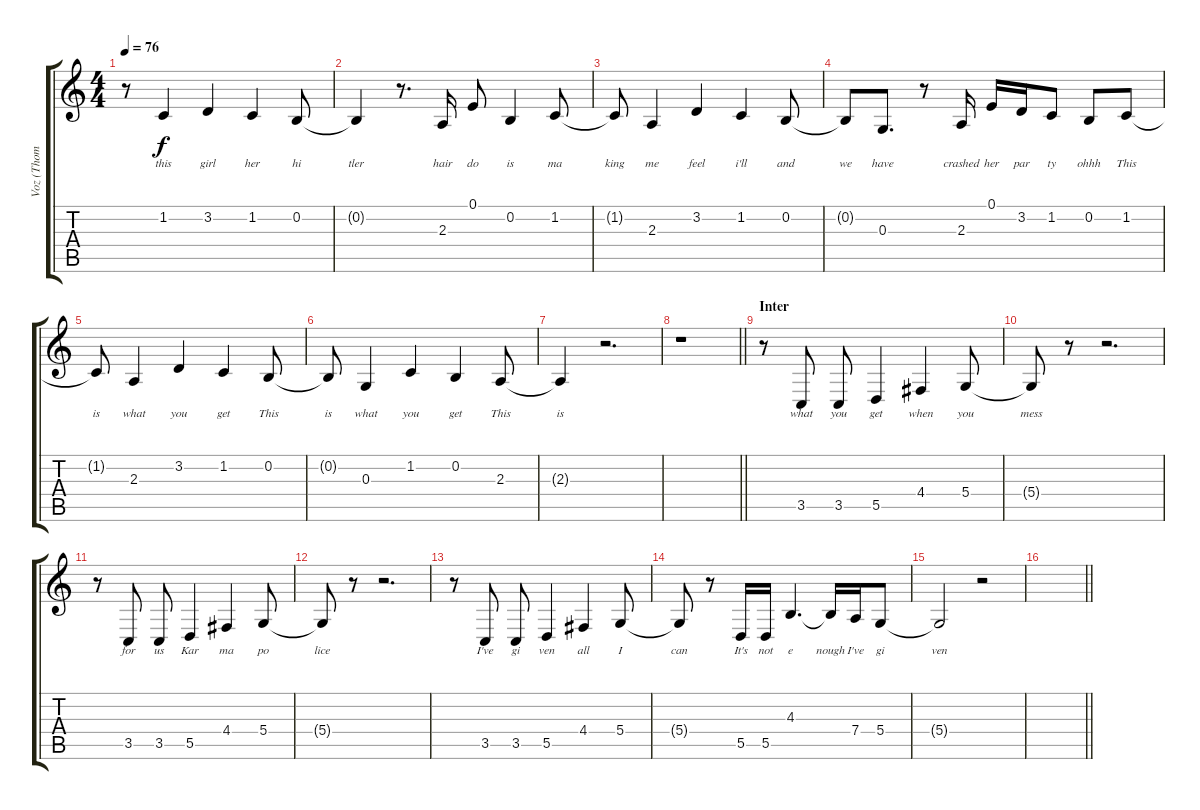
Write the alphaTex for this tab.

\track ("Voz (Thom Yorke)" "Voz (Thom ") {instrument synthbrass1}
\staff {score tabs}
\tuning (E4 B3 G3 D3 A2 E2) {hide}
\ts (4 4)
\tempo 76
\clef g2
\ks c
r.8{dy f} 1.2.4{lyrics (0 "this") lyrics (1 "") lyrics (2 "") lyrics (3 "") lyrics (4 "")} 3.2.4{lyrics (0 "girl") lyrics (1 "") lyrics (2 "") lyrics (3 "") lyrics (4 "")} 1.2.4{lyrics (0 "her") lyrics (1 "") lyrics (2 "") lyrics (3 "") lyrics (4 "")} 0.2.8{lyrics (0 "hi") lyrics (1 "") lyrics (2 "") lyrics (3 "") lyrics (4 "")} |
0.2{t}.4{lyrics (0 "tler") lyrics (1 "") lyrics (2 "") lyrics (3 "") lyrics (4 "")} r.8{d} 2.3.16{lyrics (0 "hair") lyrics (1 "") lyrics (2 "") lyrics (3 "") lyrics (4 "")} 0.1.8{lyrics (0 "do") lyrics (1 "") lyrics (2 "") lyrics (3 "") lyrics (4 "")} 0.2.4{lyrics (0 "is") lyrics (1 "") lyrics (2 "") lyrics (3 "") lyrics (4 "")} 1.2.8{lyrics (0 "ma") lyrics (1 "") lyrics (2 "") lyrics (3 "") lyrics (4 "")} |
1.2{t}.8{lyrics (0 "king") lyrics (1 "") lyrics (2 "") lyrics (3 "") lyrics (4 "")} 2.3.4{lyrics (0 "me") lyrics (1 "") lyrics (2 "") lyrics (3 "") lyrics (4 "")} 3.2.4{lyrics (0 "feel") lyrics (1 "") lyrics (2 "") lyrics (3 "") lyrics (4 "")} 1.2.4{lyrics (0 "i'll") lyrics (1 "") lyrics (2 "") lyrics (3 "") lyrics (4 "")} 0.2.8{lyrics (0 "and") lyrics (1 "") lyrics (2 "") lyrics (3 "") lyrics (4 "")} |
0.2{t}.8{lyrics (0 "we") lyrics (1 "") lyrics (2 "") lyrics (3 "") lyrics (4 "")} 0.3.8{d lyrics (0 "have") lyrics (1 "") lyrics (2 "") lyrics (3 "") lyrics (4 "")} r.8 2.3.16{lyrics (0 "crashed") lyrics (1 "") lyrics (2 "") lyrics (3 "") lyrics (4 "")} 0.1.16{lyrics (0 "her") lyrics (1 "") lyrics (2 "") lyrics (3 "") lyrics (4 "")} 3.2.16{lyrics (0 "par") lyrics (1 "") lyrics (2 "") lyrics (3 "") lyrics (4 "")} 1.2.8{lyrics (0 "ty") lyrics (1 "") lyrics (2 "") lyrics (3 "") lyrics (4 "")} 0.2.8{lyrics (0 "ohhh") lyrics (1 "") lyrics (2 "") lyrics (3 "") lyrics (4 "")} 1.2.8{lyrics (0 "This") lyrics (1 "") lyrics (2 "") lyrics (3 "") lyrics (4 "")} |
1.2{t}.8{lyrics (0 "is") lyrics (1 "") lyrics (2 "") lyrics (3 "") lyrics (4 "")} 2.3.4{lyrics (0 "what") lyrics (1 "") lyrics (2 "") lyrics (3 "") lyrics (4 "")} 3.2.4{lyrics (0 "you") lyrics (1 "") lyrics (2 "") lyrics (3 "") lyrics (4 "")} 1.2.4{lyrics (0 "get") lyrics (1 "") lyrics (2 "") lyrics (3 "") lyrics (4 "")} 0.2.8{lyrics (0 "This") lyrics (1 "") lyrics (2 "") lyrics (3 "") lyrics (4 "")} |
0.2{t}.8{lyrics (0 "is") lyrics (1 "") lyrics (2 "") lyrics (3 "") lyrics (4 "")} 0.3.4{lyrics (0 "what") lyrics (1 "") lyrics (2 "") lyrics (3 "") lyrics (4 "")} 1.2.4{lyrics (0 "you") lyrics (1 "") lyrics (2 "") lyrics (3 "") lyrics (4 "")} 0.2.4{lyrics (0 "get") lyrics (1 "") lyrics (2 "") lyrics (3 "") lyrics (4 "")} 2.3.8{lyrics (0 "This") lyrics (1 "") lyrics (2 "") lyrics (3 "") lyrics (4 "")} |
2.3{t}.4{lyrics (0 "is") lyrics (1 "") lyrics (2 "") lyrics (3 "") lyrics (4 "")} r.2{d} |
\barLineRight lightlight
r.1 |
\section ("" "Inter ")
r.8 3.5.8{lyrics (0 "what") lyrics (1 "") lyrics (2 "") lyrics (3 "") lyrics (4 "")} 3.5.8{lyrics (0 "you") lyrics (1 "") lyrics (2 "") lyrics (3 "") lyrics (4 "")} 5.5.4{lyrics (0 "get") lyrics (1 "") lyrics (2 "") lyrics (3 "") lyrics (4 "")} 4.4.4{lyrics (0 "when") lyrics (1 "") lyrics (2 "") lyrics (3 "") lyrics (4 "")} 5.4.8{lyrics (0 "you") lyrics (1 "") lyrics (2 "") lyrics (3 "") lyrics (4 "")} |
5.4{t}.8{lyrics (0 "mess") lyrics (1 "") lyrics (2 "") lyrics (3 "") lyrics (4 "")} r.8 r.2{d} |
r.8 3.5.8{lyrics (0 "for") lyrics (1 "") lyrics (2 "") lyrics (3 "") lyrics (4 "")} 3.5.8{lyrics (0 "us") lyrics (1 "") lyrics (2 "") lyrics (3 "") lyrics (4 "")} 5.5.4{lyrics (0 "Kar") lyrics (1 "") lyrics (2 "") lyrics (3 "") lyrics (4 "")} 4.4.4{lyrics (0 "ma") lyrics (1 "") lyrics (2 "") lyrics (3 "") lyrics (4 "")} 5.4.8{lyrics (0 "po") lyrics (1 "") lyrics (2 "") lyrics (3 "") lyrics (4 "")} |
5.4{t}.8{lyrics (0 "lice") lyrics (1 "") lyrics (2 "") lyrics (3 "") lyrics (4 "")} r.8 r.2{d} |
r.8 3.5.8{lyrics (0 "I've") lyrics (1 "") lyrics (2 "") lyrics (3 "") lyrics (4 "")} 3.5.8{lyrics (0 "gi") lyrics (1 "") lyrics (2 "") lyrics (3 "") lyrics (4 "")} 5.5.4{lyrics (0 "ven") lyrics (1 "") lyrics (2 "") lyrics (3 "") lyrics (4 "")} 4.4.4{lyrics (0 "all") lyrics (1 "") lyrics (2 "") lyrics (3 "") lyrics (4 "")} 5.4.8{lyrics (0 "I") lyrics (1 "") lyrics (2 "") lyrics (3 "") lyrics (4 "")} |
5.4{t}.8{lyrics (0 "can") lyrics (1 "") lyrics (2 "") lyrics (3 "") lyrics (4 "")} r.8 5.5.16{lyrics (0 "It's") lyrics (1 "") lyrics (2 "") lyrics (3 "") lyrics (4 "")} 5.5.16{lyrics (0 "not") lyrics (1 "") lyrics (2 "") lyrics (3 "") lyrics (4 "")} 4.3.4{d lyrics (0 "e") lyrics (1 "") lyrics (2 "") lyrics (3 "") lyrics (4 "")} 4.3{t}.16{lyrics (0 "nough") lyrics (1 "") lyrics (2 "") lyrics (3 "") lyrics (4 "")} 7.4.16{lyrics (0 "I've") lyrics (1 "") lyrics (2 "") lyrics (3 "") lyrics (4 "")} 5.4.8{lyrics (0 "gi") lyrics (1 "") lyrics (2 "") lyrics (3 "") lyrics (4 "")} |
5.4{t}.2{lyrics (0 "ven") lyrics (1 "") lyrics (2 "") lyrics (3 "") lyrics (4 "")} r.2 |
\barLineRight lightlight
